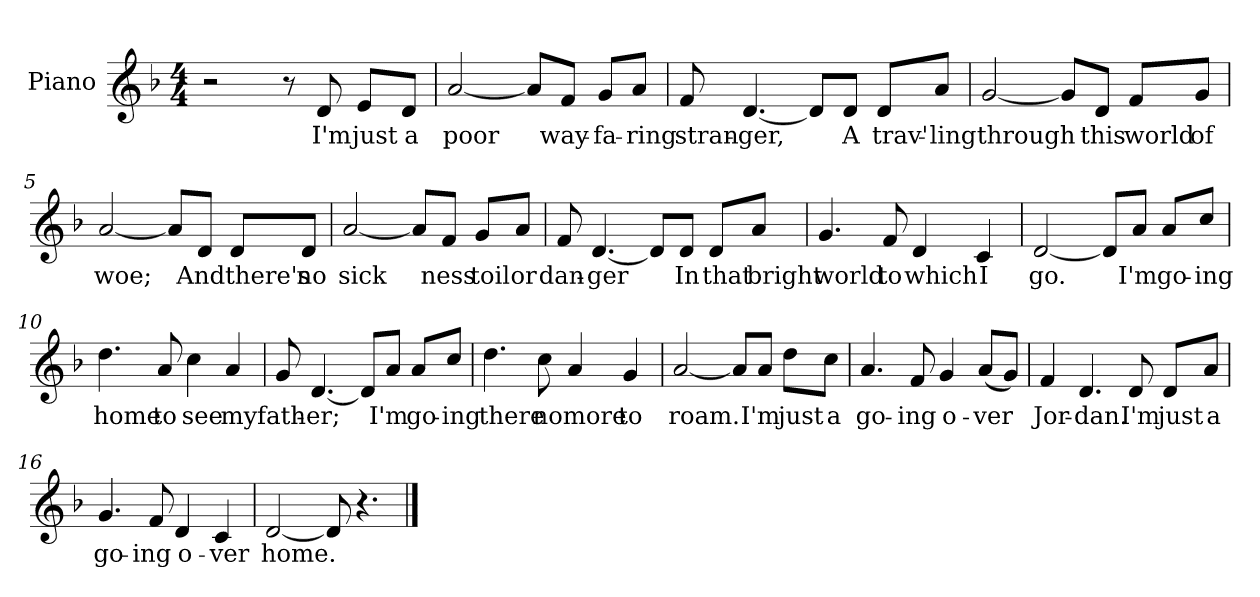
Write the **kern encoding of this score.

**kern	**text
*part1	*part1
*staff1	*staff1
*I"Piano	*
*I'Pno	*
*clefG2	*
*k[b-]	*
*F:	*
*M4/4	*
=1	=1
2r	.
8r	.
8d/	I'm
8e/L	just
8d/J	a
=2	=2
[2a/	poor
8a/L]	.
8f/J	way-
8g/L	-fa-
8a/J	-ring
=3	=3
8f/	stran-
[4.d/	-ger,
8d/L]	.
8d/J	A
8d/L	trav'-
8a/J	-ling
=4	=4
[2g/	through
8g/L]	.
8d/J	this
8f/L	world
8g/J	of
!!LO:LB:g=z
=5	=5
[2a/	woe;
8a/L]	.
8d/J	And
8d/L	there's
8d/J	no
=6	=6
[2a/	sick-
8a/L]	-
8f/J	-ness
8g/L	toil
8a/J	or
=7	=7
8f/	dan-
[4.d/	-ger
8d/L]	.
8d/J	In
8d/L	that
8a/J	bright
=8	=8
4.g/	world
8f/	to
4d/	which
4c/	I
=9	=9
[2d/	go.
8d/L]	.
8a/J	I'm
8a/L	go-
8cc\J	-ing
!!LO:LB:g=z
=10	=10
4.dd\	home
8a/	to
4cc\	see
4a/	my
=11	=11
8g/	fath-
[4.d/	-er;
8d/L]	.
8a/J	I'm
8a/L	go-
8cc\J	-ing
=12	=12
4.dd\	there
8cc\	no
4a/	more
4g/	to
=13	=13
[2a/	roam.
8a/L]	.
8a/J	I'm
8dd\L	just
8cc\J	a
=14	=14
4.a/	go-
8f/	-ing
4g/	o-
(8a/L	-ver
8g/J)	.
!!LO:LB:g=z
=15	=15
4f/	Jor-
4.d/	-dan.
8d/	I'm
8d/L	just
8a/J	a
=16	=16
4.g/	go-
8f/	-ing
4d/	o-
4c/	-ver
=17	=17
[2d/	home.
8d/]	.
4.r	.
==	==
*-	*-
